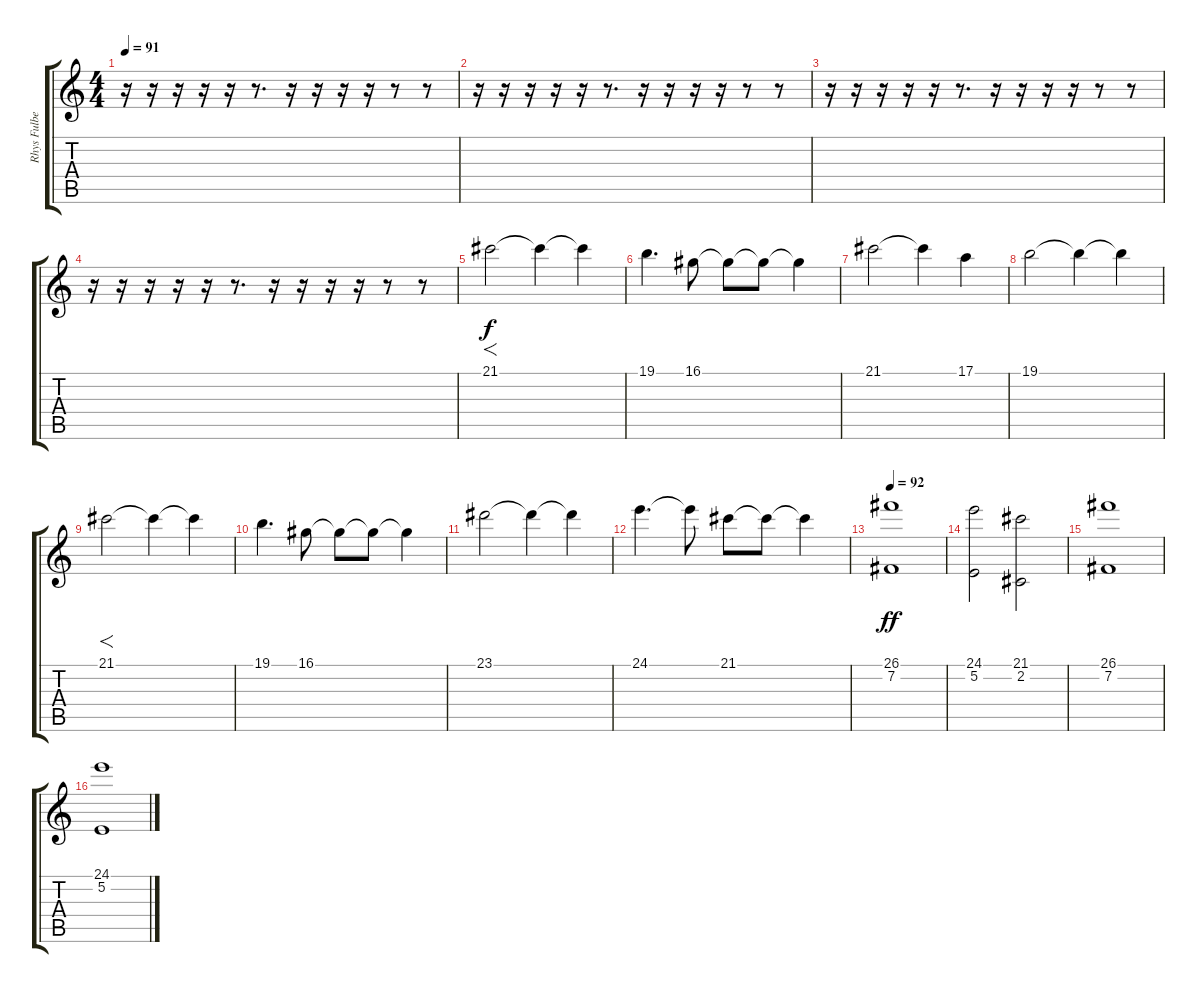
\track ("Rhys Fulber" "Rhys Fulbe") {instrument stringensemble1}
\staff {score tabs}
\tuning (E4 B3 G3 D3 A2 E2) {hide}
\ts (4 4)
\tempo 91
\clef g2
\ks c
r.16{dy ff} r.16 r.16 r.16 r.16 r.8{d} r.16 r.16 r.16 r.16 r.8 r.8 |
r.16 r.16 r.16 r.16 r.16 r.8{d} r.16 r.16 r.16 r.16 r.8 r.8 |
r.16 r.16 r.16 r.16 r.16 r.8{d} r.16 r.16 r.16 r.16 r.8 r.8 |
r.16 r.16 r.16 r.16 r.16 r.8{d} r.16 r.16 r.16 r.16 r.8 r.8 |
21.1.2{f dy f} 21.1{t}.4 21.1{t}.4 |
19.1.4{d} 16.1.8 16.1{t}.8 16.1{t}.8 16.1{t}.4 |
21.1.2 21.1{t}.4 17.1.4 |
19.1.2 19.1{t}.4 19.1{t}.4 |
21.1.2{f} 21.1{t}.4 21.1{t}.4 |
19.1.4{d} 16.1.8 16.1{t}.8 16.1{t}.8 16.1{t}.4 |
23.1.2 23.1{t}.4 23.1{t}.4 |
24.1.4{d} 24.1{t}.8 21.1.8 21.1{t}.8 21.1{t}.4 |
\tempo 92
(26.1 7.2).1{dy ff} |
(24.1 5.2).2 (21.1 2.2).2 |
(26.1 7.2).1 |
(24.1 5.2).1
